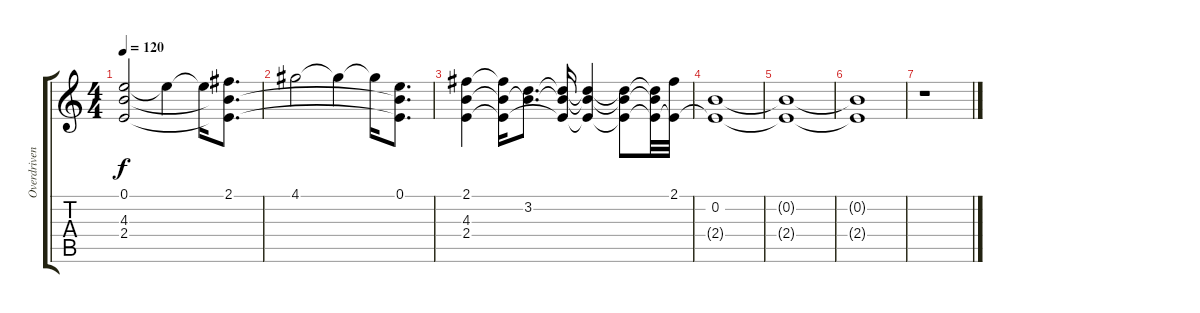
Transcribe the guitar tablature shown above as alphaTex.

\track ("Overdriven guitar" "Overdriven") {instrument overdrivenguitar}
\staff {score tabs}
\tuning (E4 B3 G3 D3 A2 E2) {hide}
\ts (4 4)
\tempo 120
\clef g2
\ks c
(0.1 4.3 2.4).2{dy f} 0.1{t}.4 0.1{t}.16 (2.1 4.3{t} 2.4{t}).8{d} |
4.1.2 4.1{t}.4 4.1{t}.16 (0.1 4.3{t} 2.4{t}).8{d} |
(2.1 4.3 2.4).4 (2.1{t} 4.3{t} 2.4{t}).16 (3.2 4.3{t}).8{d} (3.2{t} 4.3{t} 2.4{t}).16 (3.2{t} 4.3{t} 2.4{t}).4 (3.2{t} 4.3{t} 2.4{t}).8 (3.2{t} 4.3{t} 2.4{t}).32 (2.1 2.4{t}).32 |
(0.2 2.4{t}).1 |
(0.2{t} 2.4{t}).1 |
(0.2{t} 2.4{t}).1 |
r.1
